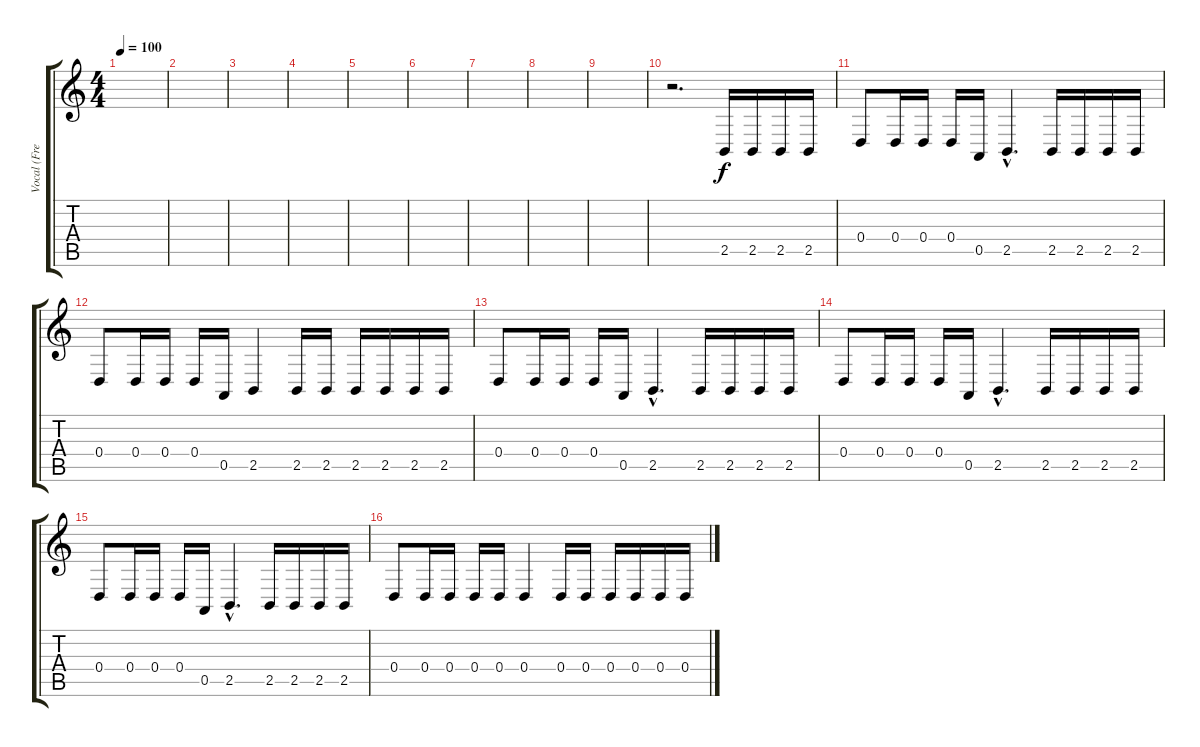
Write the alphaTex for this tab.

\track ("Vocal (Fred)" "Vocal (Fre") {instrument synthvoice}
\staff {score tabs}
\tuning (E4 B3 G3 D3 A2 E2) {hide}
\ts (4 4)
\tempo 100
\clef g2
\ks c
|
|
|
|
|
|
|
|
|
r.2{d} 2.5.16 2.5.16 2.5.16 2.5.16 |
0.4.8 0.4.16 0.4.16 0.4.16 0.5.16 2.5{hac}.4{d} 2.5.16 2.5.16 2.5.16 2.5.16 |
0.4.8 0.4.16 0.4.16 0.4.16 0.5.16 2.5.4 2.5.16 2.5.16 2.5.16 2.5.16 2.5.16 2.5.16 |
0.4.8 0.4.16 0.4.16 0.4.16 0.5.16 2.5{hac}.4{d} 2.5.16 2.5.16 2.5.16 2.5.16 |
0.4.8 0.4.16 0.4.16 0.4.16 0.5.16 2.5{hac}.4{d} 2.5.16 2.5.16 2.5.16 2.5.16 |
0.4.8 0.4.16 0.4.16 0.4.16 0.5.16 2.5{hac}.4{d} 2.5.16 2.5.16 2.5.16 2.5.16 |
0.4.8 0.4.16 0.4.16 0.4.16 0.4.16 0.4.4 0.4.16 0.4.16 0.4.16 0.4.16 0.4.16 0.4.16
